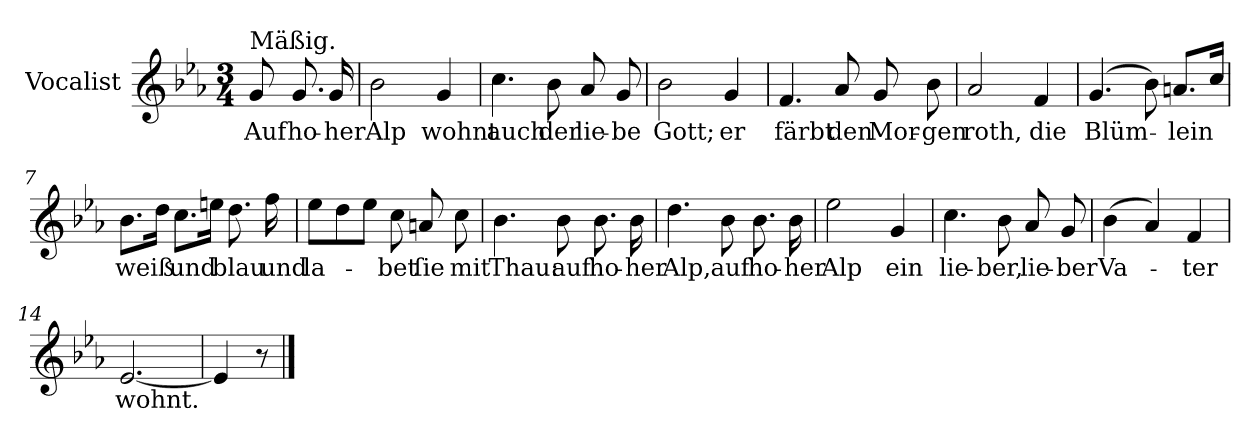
**kern	**text
*part1	*part1
*staff1	*staff1
*I"Vocalist	*
*clefG2	*
*k[b-e-a-]	*
*E-:	*
*M3/4	*
=	=
!LO:TX:a:t=Mäßig.	!
8g	Auf
8.g	ho-
16g	-her
=1	=1
2b-	Alp
4g	wohnt
=2	=2
4.cc	auch
8b-	der
8a-	lie-
8g	-be
=3	=3
2b-	Gott;
4g	er
=4	=4
4.f	färbt
8a-	den
8g	Mor-
8b-	-gen
=5	=5
2a-	roth,
4f	die
=6	=6
(4.g	Blüm-
8b-)	.
8.an/L	-lein
16ccJk	.
=7	=7
8.b-L	weiß
16ddJk	.
8.ccL	und
16eenJk	.
8.dd	blau
16ff	und
=8	=8
8ee-L	la-
8dd	.
8ee-J	.
8cc	-bet
8an	ſie
8cc	mit
=9	=9
4.b-	Thau:
8b-	auf
8.b-	ho-
16b-	-her
=10	=10
4.dd	Alp,
8b-	auf
8.b-	ho-
16b-	-her
=11	=11
2ee-	Alp
4g	ein
=12	=12
4.cc	lie-
8b-	-ber,
8a-	lie-
8g	-ber
=13	=13
(<4b-	Va-
4a-)	.
4f	-ter
=14	=14
[2.e-	wohnt.
=15	=15
4e-]	.
8r	.
==	==
*-	*-
